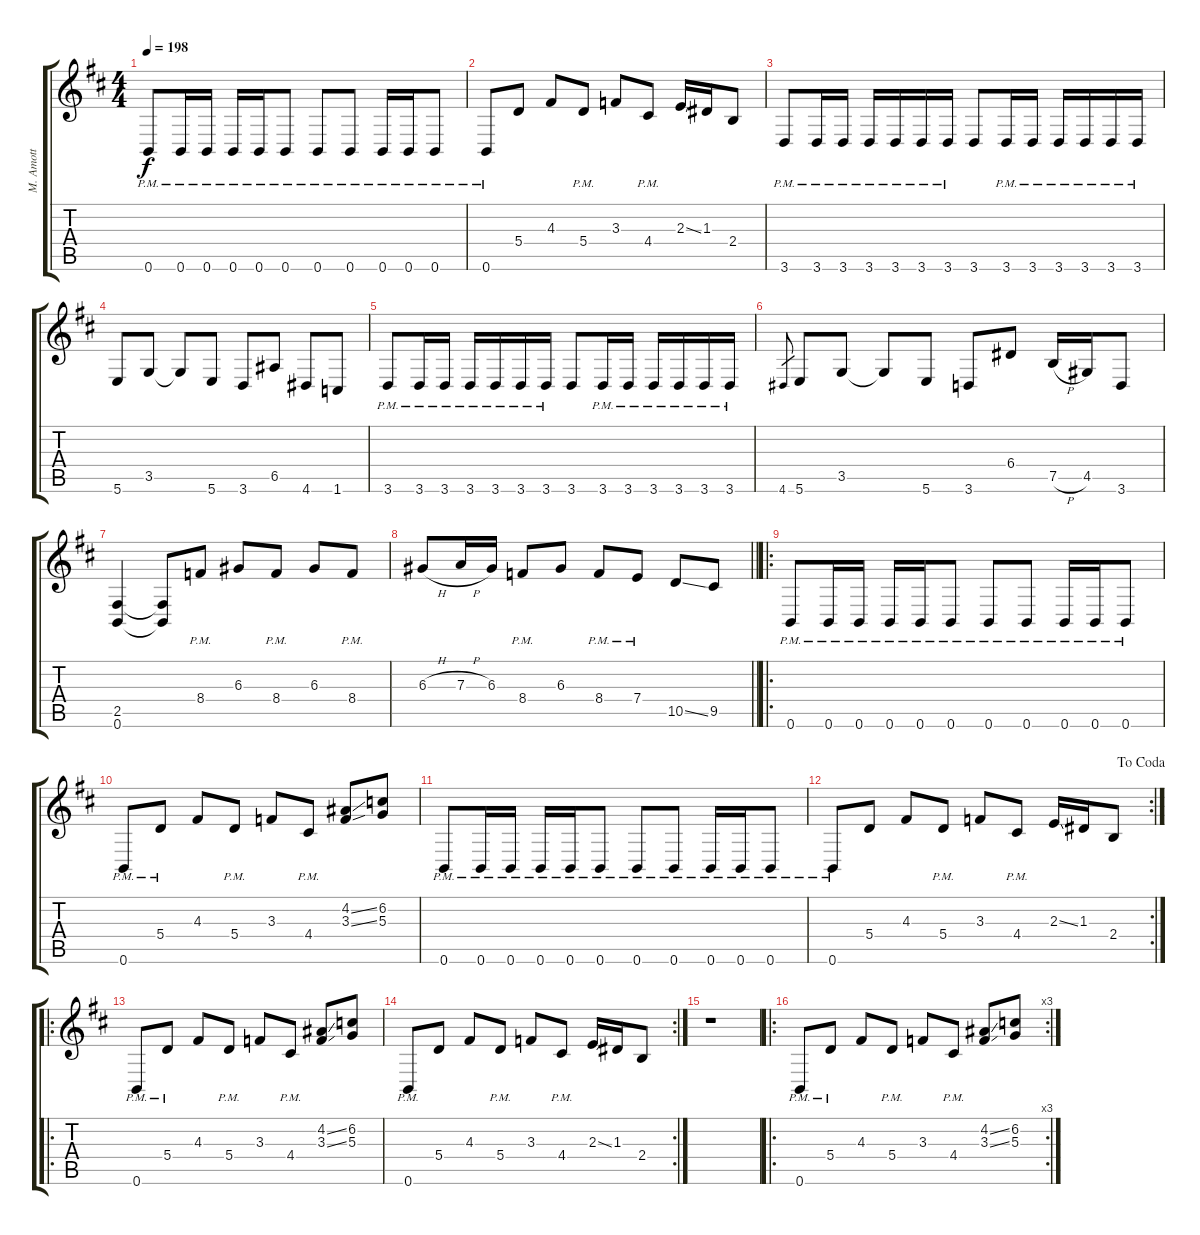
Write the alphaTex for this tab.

\track ("M. Amott" "M. Amott") {instrument distortionguitar}
\staff {score tabs}
\tuning (B3 Gb3 D3 A2 E2 B1) {hide}
\ts (4 4)
\tempo 198
\clef g2
\ks d
0.6{pm}.8{dy f} 0.6{pm}.16 0.6{pm}.16 0.6{pm}.16 0.6{pm}.16 0.6{pm}.8 0.6{pm}.8 0.6{pm}.8 0.6{pm}.16 0.6{pm}.16 0.6{pm}.8 |
0.6{pm}.8 5.4.8 4.3.8 5.4{pm}.8 3.3.8 4.4{pm}.8 2.3{ss}.16 1.3.16 2.4.8 |
3.6{pm}.8 3.6{pm}.16 3.6{pm}.16 3.6{pm}.16 3.6{pm}.16 3.6{pm}.16 3.6{pm}.16 3.6.8 3.6{pm}.16 3.6{pm}.16 3.6{pm}.16 3.6{pm}.16 3.6{pm}.16 3.6{pm}.16 |
5.6.8 3.5.8 3.5{t}.8 5.6.8 3.6.8 6.5.8 4.6.8 1.6.8 |
3.6{pm}.8 3.6{pm}.16 3.6{pm}.16 3.6{pm}.16 3.6{pm}.16 3.6{pm}.16 3.6{pm}.16 3.6.8 3.6{pm}.16 3.6{pm}.16 3.6{pm}.16 3.6{pm}.16 3.6{pm}.16 3.6{pm}.16 |
4.6.8{gr} 5.6.8 3.5.8 3.5{t}.8 5.6.8 3.6.8 6.4.8 7.5{h}.16 4.5.16 3.6.8 |
(2.5 0.6).4 (2.5{t} 0.6{t}).8 8.4{pm}.8 6.3.8 8.4{pm}.8 6.3.8 8.4{pm}.8 |
\barLineRight lightlight
6.3{h}.8 7.3{h}.16 6.3.16 8.4{pm}.8 6.3.8 8.4{pm}.8 7.4{pm}.8 10.5{ss}.8 9.5.8 |
\ro
0.6{pm}.8 0.6{pm}.16 0.6{pm}.16 0.6{pm}.16 0.6{pm}.16 0.6{pm}.8 0.6{pm}.8 0.6{pm}.8 0.6{pm}.16 0.6{pm}.16 0.6{pm}.8 |
0.6{pm}.8 5.4{pm}.8 4.3.8 5.4{pm}.8 3.3.8 4.4{pm}.8 (4.2{ss} 3.3{ss}).8 (6.2 5.3).8 |
0.6{pm}.8 0.6{pm}.16 0.6{pm}.16 0.6{pm}.16 0.6{pm}.16 0.6{pm}.8 0.6{pm}.8 0.6{pm}.8 0.6{pm}.16 0.6{pm}.16 0.6{pm}.8 |
\rc 2
\jump dacoda
0.6{pm}.8 5.4.8 4.3.8 5.4{pm}.8 3.3.8 4.4{pm}.8 2.3{ss}.16 1.3.16 2.4.8 |
\ro
0.6{pm}.8 5.4{pm}.8 4.3.8 5.4{pm}.8 3.3.8 4.4{pm}.8 (4.2{ss} 3.3{ss}).8 (6.2 5.3).8 |
\rc 2
0.6{pm}.8 5.4.8 4.3.8 5.4{pm}.8 3.3.8 4.4{pm}.8 2.3{ss}.16 1.3.16 2.4.8 |
r.1 |
\ro
\rc 3
0.6{pm}.8 5.4{pm}.8 4.3.8 5.4{pm}.8 3.3.8 4.4{pm}.8 (4.2{ss} 3.3{ss}).8 (6.2 5.3).8
